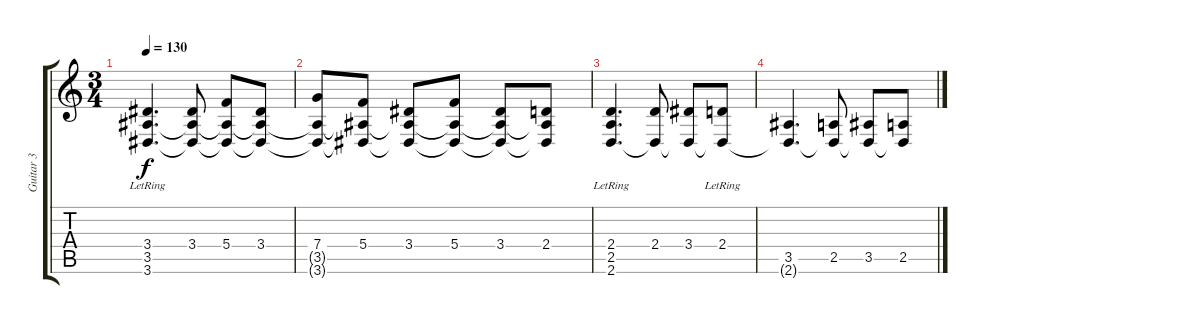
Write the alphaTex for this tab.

\track ("Guitar 3" "Guitar 3") {instrument distortionguitar}
\staff {score tabs}
\tuning (D4 A3 F3 C3 G2 C2) {hide}
\ts (3 4)
\tempo 130
\clef g2
\ks c
(3.4{lr} 3.5{lr} 3.6{lr}).4{d dy f} (3.4 3.5{t} 3.6{t}).8 (5.4 3.5{t} 3.6{t}).8 (3.4 3.5{t} 3.6{t}).8 |
(7.4 3.5{t} 3.6{t}).8 (5.4 3.5{t} 3.6{t}).8 (3.4 3.5{t} 3.6{t}).8 (5.4 3.5{t} 3.6{t}).8 (3.4 3.5{t} 3.6{t}).8 (2.4 3.5{t} 3.6{t}).8 |
(2.4{lr} 2.5{lr} 2.6{lr}).4{d} (2.4 2.6{t}).8 (3.4 2.6{t}).8 (2.4{lr} 2.6{t}).8 |
(3.5 2.6{t}).4{d} (2.5 2.6{t}).8 (3.5 2.6{t}).8 (2.5 2.6{t}).8
